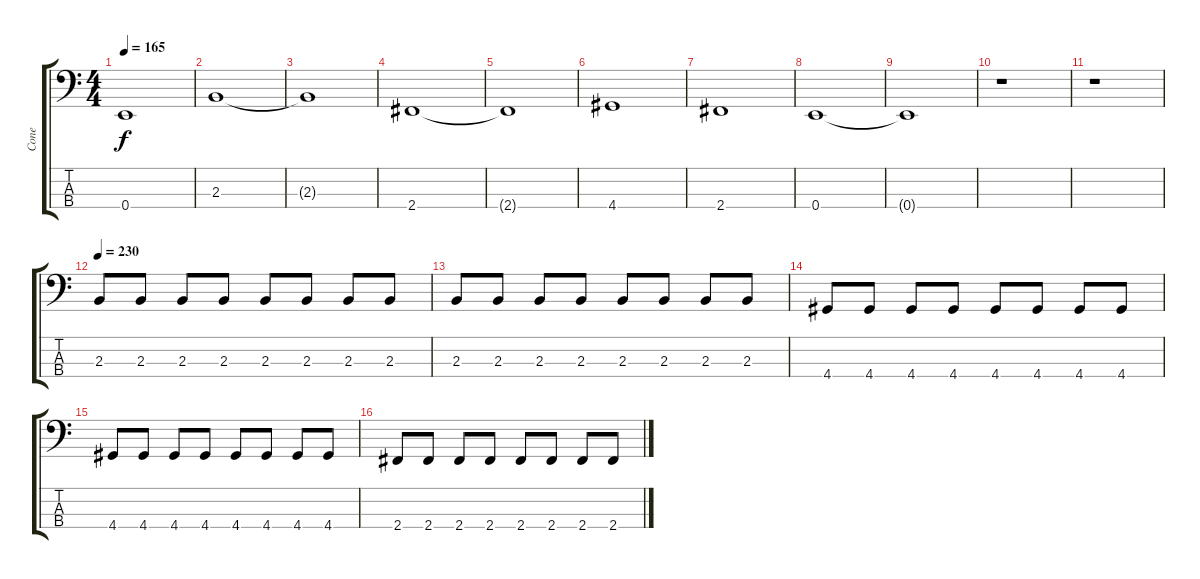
\track ("Cone" "Cone") {instrument electricbasspick}
\staff {score tabs}
\tuning (G2 D2 A1 E1) {hide}
\ts (4 4)
\tempo 165
\clef f4
\ks c
0.4{t}.1{dy f} |
2.3.1 |
2.3{t}.1 |
2.4.1 |
2.4{t}.1 |
4.4.1 |
2.4.1 |
0.4.1 |
0.4{t}.1 |
r.1 |
r.1 |
\tempo 230
2.3.8 2.3.8 2.3.8 2.3.8 2.3.8 2.3.8 2.3.8 2.3.8 |
2.3.8 2.3.8 2.3.8 2.3.8 2.3.8 2.3.8 2.3.8 2.3.8 |
4.4.8 4.4.8 4.4.8 4.4.8 4.4.8 4.4.8 4.4.8 4.4.8 |
4.4.8 4.4.8 4.4.8 4.4.8 4.4.8 4.4.8 4.4.8 4.4.8 |
2.4.8 2.4.8 2.4.8 2.4.8 2.4.8 2.4.8 2.4.8 2.4.8
